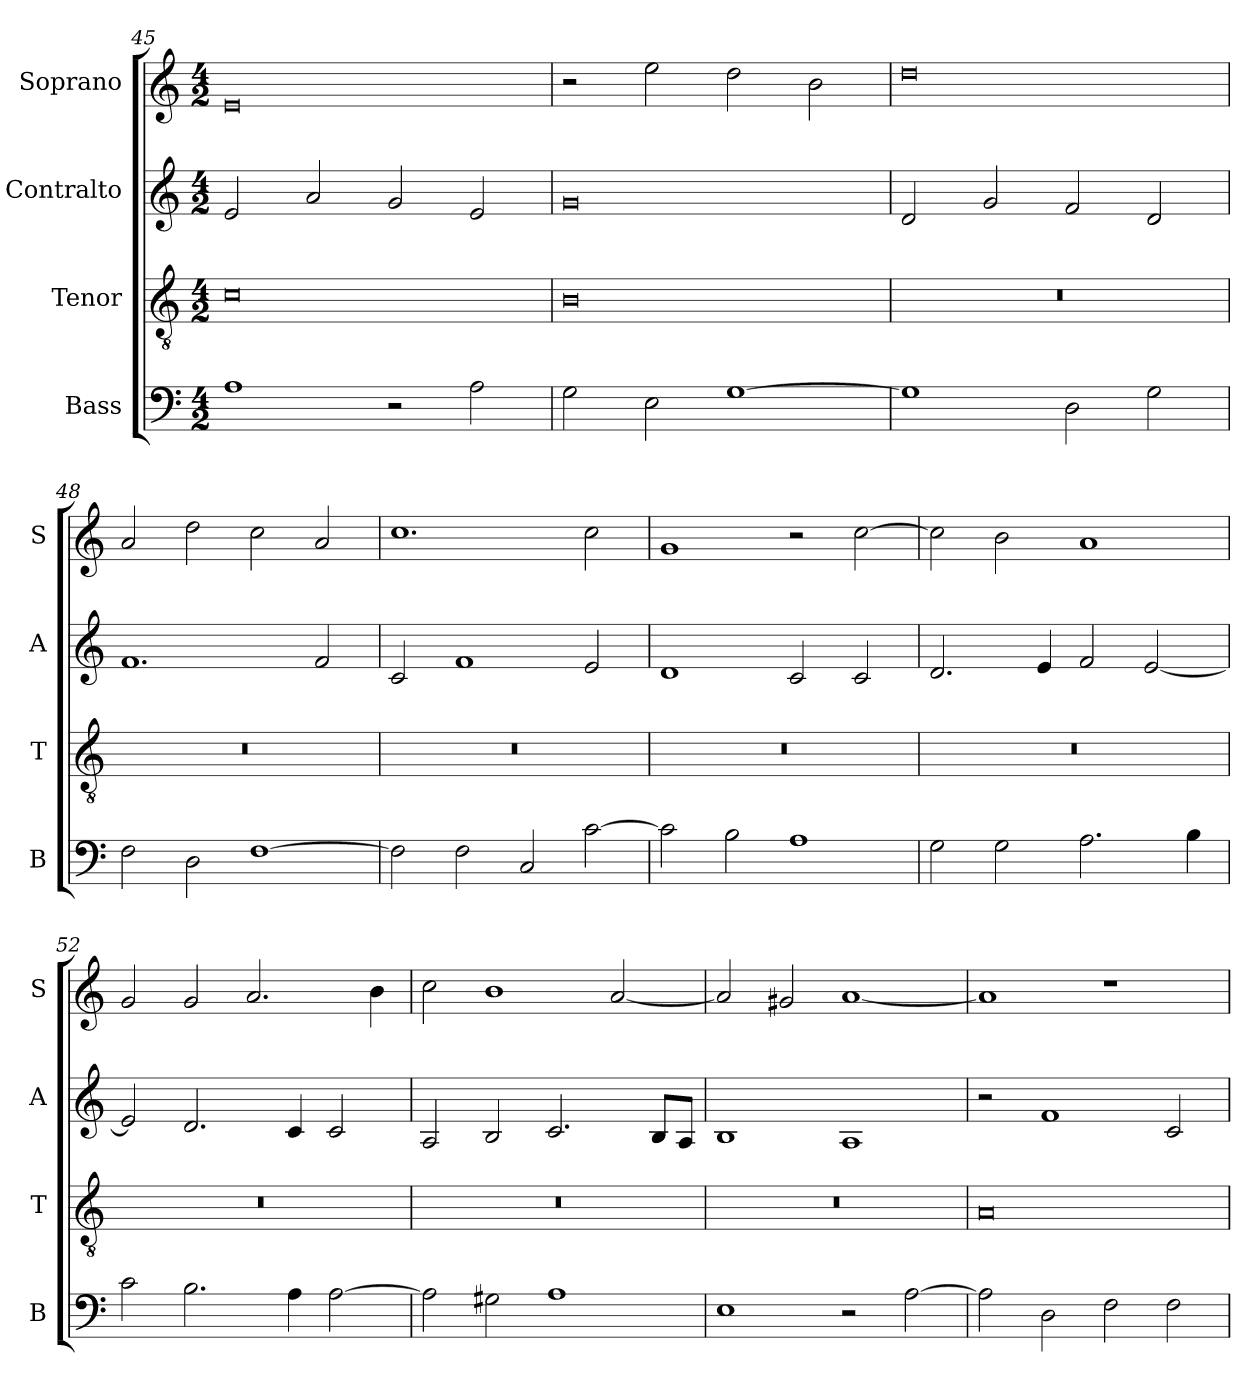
**kern	**kern	**kern	**kern
*part4	*part3	*part2	*part1
*staff4	*staff3	*staff2	*staff1
*I"Bass	*I"Tenor	*I"Contralto	*I"Soprano
*I'B	*I'T	*I'A	*I'S
*clefF4	*clefGv2	*clefG2	*clefG2
*k[]	*k[]	*k[]	*k[]
*G:mix	*G:mix	*G:mix	*G:mix
*M4/2	*M4/2	*M4/2	*M4/2
=45	=45	=45	=45
1A	0c	2e	0e
.	.	2a	.
2r	.	2g	.
2A	.	2e	.
=46	=46	=46	=46
2G	0B	0g	2r
2E	.	.	2ee
[1G	.	.	2dd
.	.	.	2b
=47	=47	=47	=47
1G]	0r	2d	0dd
.	.	2g	.
2D	.	2f	.
2G	.	2d	.
=48	=48	=48	=48
2F	0r	1.f	2a
2D	.	.	2dd
[1F	.	.	2cc
.	.	2f	2a
=49	=49	=49	=49
2F]	0r	2c	1.cc
2F	.	1f	.
2C	.	.	.
[2c	.	2e	2cc
=50	=50	=50	=50
2c]	0r	1d	1g
2B	.	.	.
1A	.	2c	2r
.	.	2c	[2cc
=51	=51	=51	=51
2G	0r	2.d	2cc]
2G	.	.	2b
.	.	4e	.
2.A	.	2f	1a
.	.	[2e	.
4B	.	.	.
=52	=52	=52	=52
2c	0r	2e]	2g
2.B	.	2.d	2g
.	.	.	2.a
4A	.	4c	.
[2A	.	2c	.
.	.	.	4b
=53	=53	=53	=53
2A]	0r	2A	2cc
2G#X	.	2B	1b
1A	.	2.c	.
.	.	.	[2a
.	.	8B/L	.
.	.	8A/J	.
=54	=54	=54	=54
1E	0r	1B	2a]
.	.	.	2g#X
2r	.	1A	[1a
[2A	.	.	.
=55	=55	=55	=55
2A]	0A	2r	1a]
2D	.	1f	.
2F	.	.	1r
2F	.	2c	.
=	=	=	=
*-	*-	*-	*-
